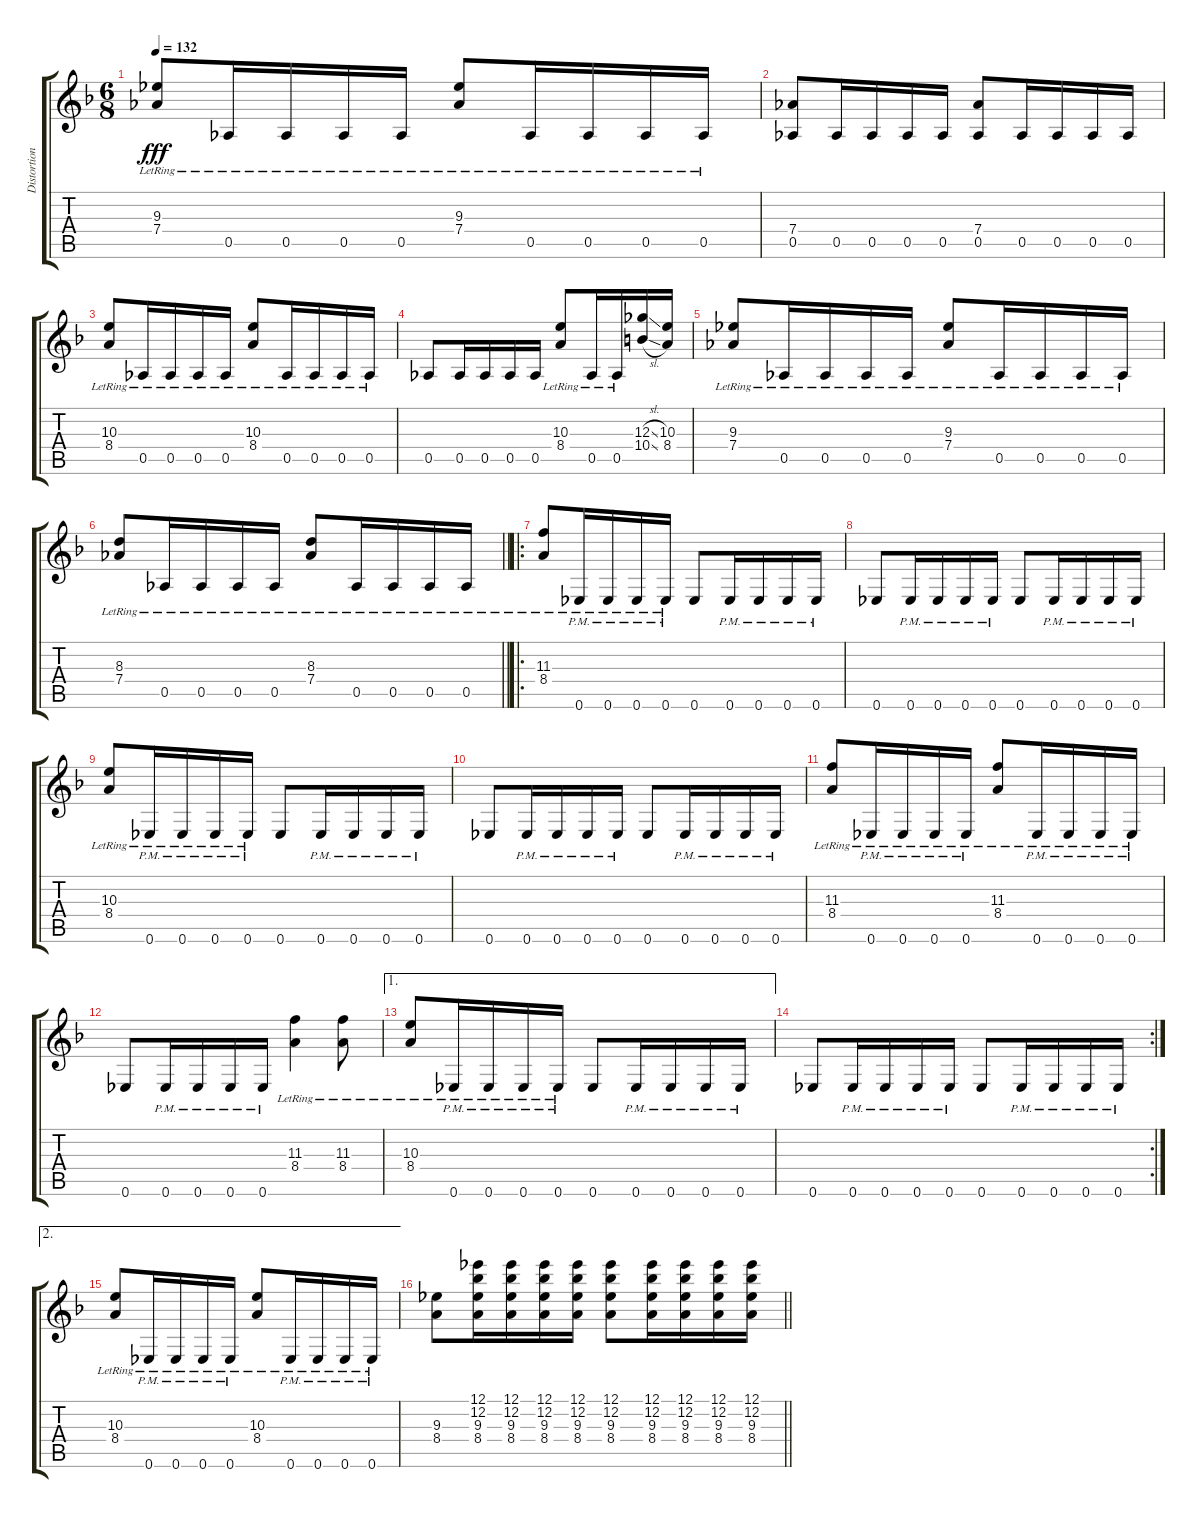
\track ("Distortion Guitar" "Distortion") {instrument overdrivenguitar}
\staff {score tabs}
\tuning (Eb4 Bb3 Gb3 Db3 Ab2 Eb2) {hide}
\ts (6 8)
\tempo 132
\clef g2
\ks f
(9.3{lr} 7.4{lr}).8{dy fff} 0.5{lr}.16 0.5{lr}.16 0.5{lr}.16 0.5{lr}.16 (9.3{lr} 7.4{lr}).8 0.5{lr}.16 0.5{lr}.16 0.5{lr}.16 0.5{lr}.16 |
(7.4 0.5).8 0.5.16 0.5.16 0.5.16 0.5.16 (7.4 0.5).8 0.5.16 0.5.16 0.5.16 0.5.16 |
(10.3{lr} 8.4{lr}).8 0.5{lr}.16 0.5{lr}.16 0.5{lr}.16 0.5{lr}.16 (10.3{lr} 8.4{lr}).8 0.5{lr}.16 0.5{lr}.16 0.5{lr}.16 0.5{lr}.16 |
0.5.8 0.5.16 0.5.16 0.5.16 0.5.16 (10.3{lr} 8.4{lr}).8 0.5{lr}.16 0.5{lr}.16 (12.3{sl} 10.4{sl}).16 (10.3 8.4).16 |
(9.3{lr} 7.4{lr}).8 0.5{lr}.16 0.5{lr}.16 0.5{lr}.16 0.5{lr}.16 (9.3{lr} 7.4{lr}).8 0.5{lr}.16 0.5{lr}.16 0.5{lr}.16 0.5{lr}.16 |
\barLineRight lightlight
(8.3{lr} 7.4{lr}).8 0.5{lr}.16 0.5{lr}.16 0.5{lr}.16 0.5{lr}.16 (8.3{lr} 7.4{lr}).8 0.5{lr}.16 0.5{lr}.16 0.5{lr}.16 0.5{lr}.16 |
\ro
(11.3{lr} 8.4{lr}).8 0.6{pm lr}.16 0.6{pm lr}.16 0.6{pm lr}.16 0.6{pm lr}.16 0.6.8 0.6{pm}.16 0.6{pm}.16 0.6{pm}.16 0.6{pm}.16 |
0.6.8 0.6{pm}.16 0.6{pm}.16 0.6{pm}.16 0.6{pm}.16 0.6.8 0.6{pm}.16 0.6{pm}.16 0.6{pm}.16 0.6{pm}.16 |
(10.3{lr} 8.4{lr}).8 0.6{pm lr}.16 0.6{pm lr}.16 0.6{pm lr}.16 0.6{pm lr}.16 0.6.8 0.6{pm}.16 0.6{pm}.16 0.6{pm}.16 0.6{pm}.16 |
0.6.8 0.6{pm}.16 0.6{pm}.16 0.6{pm}.16 0.6{pm}.16 0.6.8 0.6{pm}.16 0.6{pm}.16 0.6{pm}.16 0.6{pm}.16 |
(11.3{lr} 8.4{lr}).8 0.6{pm lr}.16 0.6{pm lr}.16 0.6{pm lr}.16 0.6{pm lr}.16 (11.3{lr} 8.4{lr}).8 0.6{pm lr}.16 0.6{pm lr}.16 0.6{pm lr}.16 0.6{pm lr}.16 |
0.6.8 0.6{pm}.16 0.6{pm}.16 0.6{pm}.16 0.6{pm}.16 (11.3{lr} 8.4{lr}).4 (11.3{lr} 8.4{lr}).8 |
\ae 1
(10.3{lr} 8.4{lr}).8 0.6{pm lr}.16 0.6{pm lr}.16 0.6{pm lr}.16 0.6{pm lr}.16 0.6.8 0.6{pm}.16 0.6{pm}.16 0.6{pm}.16 0.6{pm}.16 |
\rc 2
0.6.8 0.6{pm}.16 0.6{pm}.16 0.6{pm}.16 0.6{pm}.16 0.6.8 0.6{pm}.16 0.6{pm}.16 0.6{pm}.16 0.6{pm}.16 |
\ae 2
(10.3{lr} 8.4{lr}).8 0.6{pm lr}.16 0.6{pm lr}.16 0.6{pm lr}.16 0.6{pm lr}.16 (10.3{lr} 8.4{lr}).8 0.6{pm lr}.16 0.6{pm lr}.16 0.6{pm lr}.16 0.6{pm lr}.16 |
\barLineRight lightlight
(9.3 8.4).8 (12.1 12.2 9.3 8.4).16 (12.1 12.2 9.3 8.4).16 (12.1 12.2 9.3 8.4).16 (12.1 12.2 9.3 8.4).16 (12.1 12.2 9.3 8.4).8 (12.1 12.2 9.3 8.4).16 (12.1 12.2 9.3 8.4).16 (12.1 12.2 9.3 8.4).16 (12.1 12.2 9.3 8.4).16
